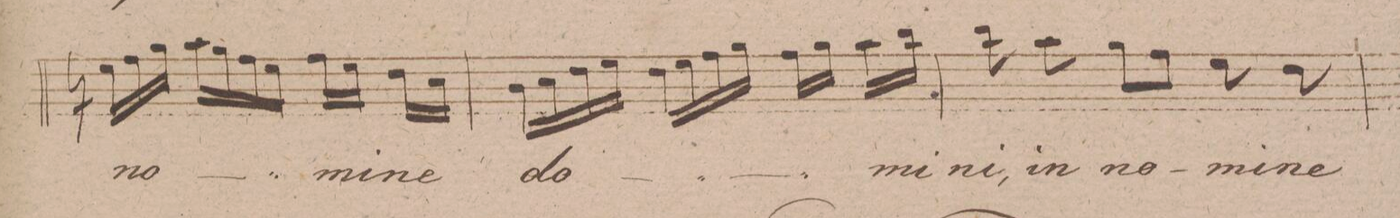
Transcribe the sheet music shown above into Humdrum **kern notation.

**kern	**text
*I"Tenore. Solo	*
*clefC4	*
*k[f#c#g#]	*
*M3/4	*
16r	.
16d\LL	no-
16e\	.
16f#\JJ	.
*16\left	*
16g#\LL	.
*16\right	*
16f#\	.
16e\	.
16d\JJ	.
16e\LL	-mi-
16d\JJ	.
16c#\LL	-ne
16B\JJ	.
=89	=89
16A\LL	do-
16B\	.
16c#\	.
16d\JJ	.
16c#\LL	.
16d\	.
16e\	.
16f#\JJ	.
16e\LL	.
16f#\JJ	.
*16\left	*
16g#\LL	-mi-
*16\right	*
16a\JJ	.
=90	=90
8a\	-ni,
*8\left	*
8g#\	in
*8\right	*
8f#\L	no-
8e\J	.
8d\	-mi-
8c#\	-ne
=91	=91
*-	*-
